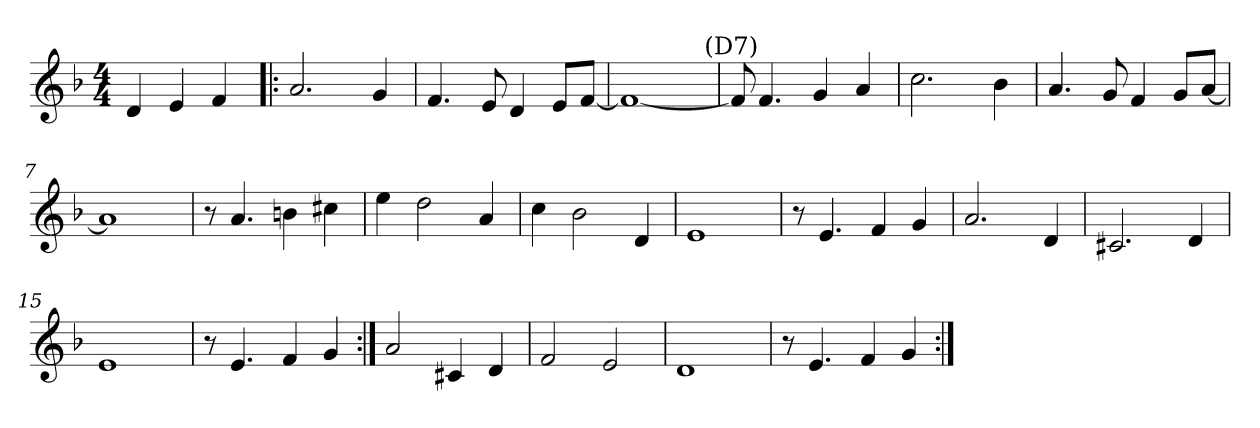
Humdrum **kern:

**kern
*part1
*staff1
*clefG2
*k[b-]
*F:
*M4/4
=
4d/
4e/
4f/
=1!|:
2.a/
4g/
=2
4.f/
8e/
4d/
8e/L
[8f/J
=3
1f_
=4
!LO:TX:a:cj:t=(D7)
8f/]
4.f/
4g/
4a/
!!LO:LB:g=z
=5
2.cc\
4b-\
=6
4.a/
8g/
4f/
8g/L
[8a/J
=7
1a]
=8
8r
4.a/
4bn\
4cc#X\
!!LO:LB:g=z
=9
4ee\
2dd\
4a/
=10
4cc\
2b-\
4d/
=11
1e
=12
8r
4.e/
4f/
4g/
!!LO:LB:g=z
=13
2.a/
4d/
=14
2.c#X/
4d/
=15
1e
=16
8r
4.e/
4f/
4g/
!!LO:LB:g=z
=17:|!
2a/
4c#X/
4d/
=18
2f/
2e/
=19
1d
=20
8r
4.e/
4f/
4g/
=:|!
*-
